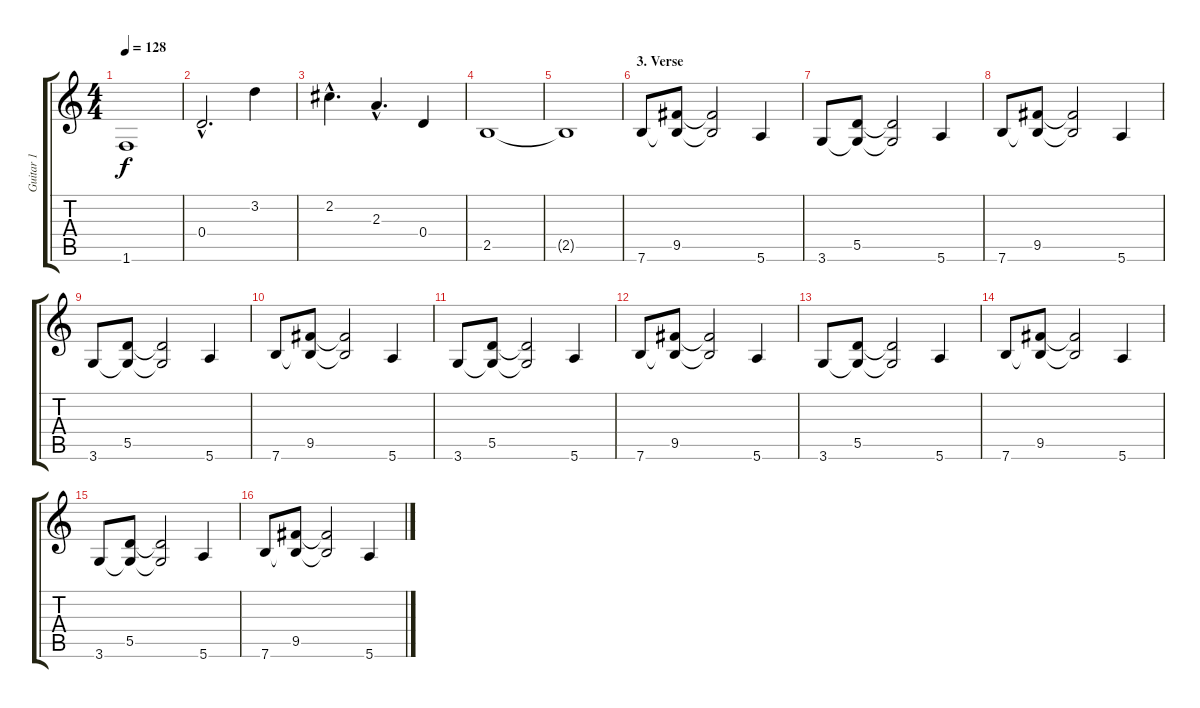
\track ("Guitar 1" "Guitar 1") {instrument electricguitarclean}
\staff {score tabs}
\tuning (E4 B3 G3 D3 A2 E2) {hide}
\ts (4 4)
\tempo 128
\clef g2
\ks c
1.6{t}.1{dy f} |
0.4{hac}.2{d} 3.2.4 |
2.2{hac}.4{d} 2.3{hac}.4{d} 0.4.4 |
2.5.1 |
2.5{t}.1 |
\section ("" "3. Verse")
7.6.8 (9.5 7.6{t}).8 (9.5{t} 7.6{t}).2 5.6.4 |
3.6.8 (5.5 3.6{t}).8 (5.5{t} 3.6{t}).2 5.6.4 |
7.6.8 (9.5 7.6{t}).8 (9.5{t} 7.6{t}).2 5.6.4 |
3.6.8 (5.5 3.6{t}).8 (5.5{t} 3.6{t}).2 5.6.4 |
7.6.8 (9.5 7.6{t}).8 (9.5{t} 7.6{t}).2 5.6.4 |
3.6.8 (5.5 3.6{t}).8 (5.5{t} 3.6{t}).2 5.6.4 |
7.6.8 (9.5 7.6{t}).8 (9.5{t} 7.6{t}).2 5.6.4 |
3.6.8 (5.5 3.6{t}).8 (5.5{t} 3.6{t}).2 5.6.4 |
7.6.8 (9.5 7.6{t}).8 (9.5{t} 7.6{t}).2 5.6.4 |
3.6.8 (5.5 3.6{t}).8 (5.5{t} 3.6{t}).2 5.6.4 |
7.6.8 (9.5 7.6{t}).8 (9.5{t} 7.6{t}).2 5.6.4
